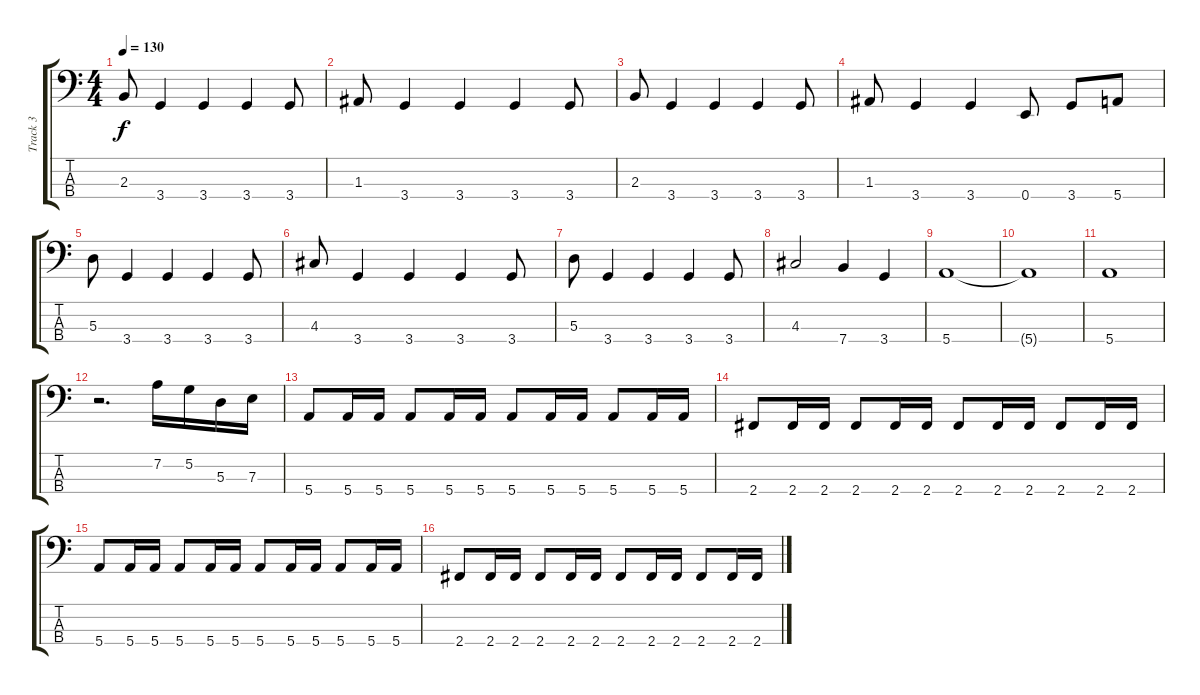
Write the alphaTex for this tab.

\track ("Track 3" "Track 3") {instrument electricbasspick}
\staff {score tabs}
\tuning (G2 D2 A1 E1) {hide}
\ts (4 4)
\tempo 130
\clef f4
\ks c
2.3.8{dy f} 3.4.4 3.4.4 3.4.4 3.4.8 |
1.3.8 3.4.4 3.4.4 3.4.4 3.4.8 |
2.3.8 3.4.4 3.4.4 3.4.4 3.4.8 |
1.3.8 3.4.4 3.4.4 0.4.8 3.4.8 5.4.8 |
5.3.8 3.4.4 3.4.4 3.4.4 3.4.8 |
4.3.8 3.4.4 3.4.4 3.4.4 3.4.8 |
5.3.8 3.4.4 3.4.4 3.4.4 3.4.8 |
4.3.2 7.4.4 3.4.4 |
5.4.1 |
5.4{t}.1 |
5.4.1 |
r.2{d} 7.2.16 5.2.16 5.3.16 7.3.16 |
5.4.8 5.4.16 5.4.16 5.4.8 5.4.16 5.4.16 5.4.8 5.4.16 5.4.16 5.4.8 5.4.16 5.4.16 |
2.4.8 2.4.16 2.4.16 2.4.8 2.4.16 2.4.16 2.4.8 2.4.16 2.4.16 2.4.8 2.4.16 2.4.16 |
5.4.8 5.4.16 5.4.16 5.4.8 5.4.16 5.4.16 5.4.8 5.4.16 5.4.16 5.4.8 5.4.16 5.4.16 |
2.4.8 2.4.16 2.4.16 2.4.8 2.4.16 2.4.16 2.4.8 2.4.16 2.4.16 2.4.8 2.4.16 2.4.16
